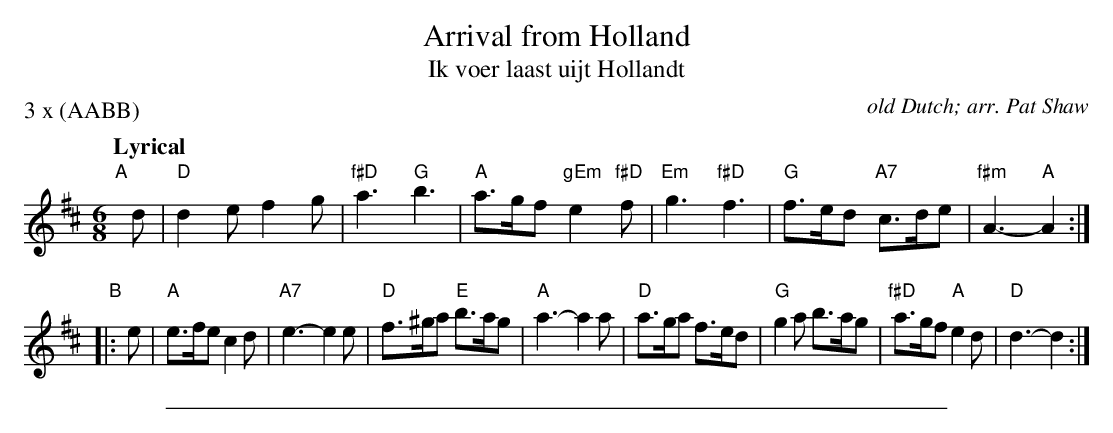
X:1
T: Arrival from Holland
T: Ik voer laast uijt Hollandt
C: old Dutch; arr. Pat Shaw
P: 3 x (AABB)
Q: "Lyrical"
M: 6/8
L: 1/8
K: D
"A"[|] d |\
"D"d2e f2g | "f#D"a3 "G"b3 | "A"a>gf "gEm"e2"f#D"f | "Em"g3 "f#D"f3 |\
"G"f>ed "A7"c>de | "f#m"A3- "A"A2 :|
"B"|: e |\
"A"e>fe c2d | "A7"e3- e2e | "D"f>^ga "E"b>ag | "A"a3- a2a |\
"D"a>ga f>ed | "G"g2a b>ag | "f#D"a>gf "A"e2d | "D"d3- d2 :|
